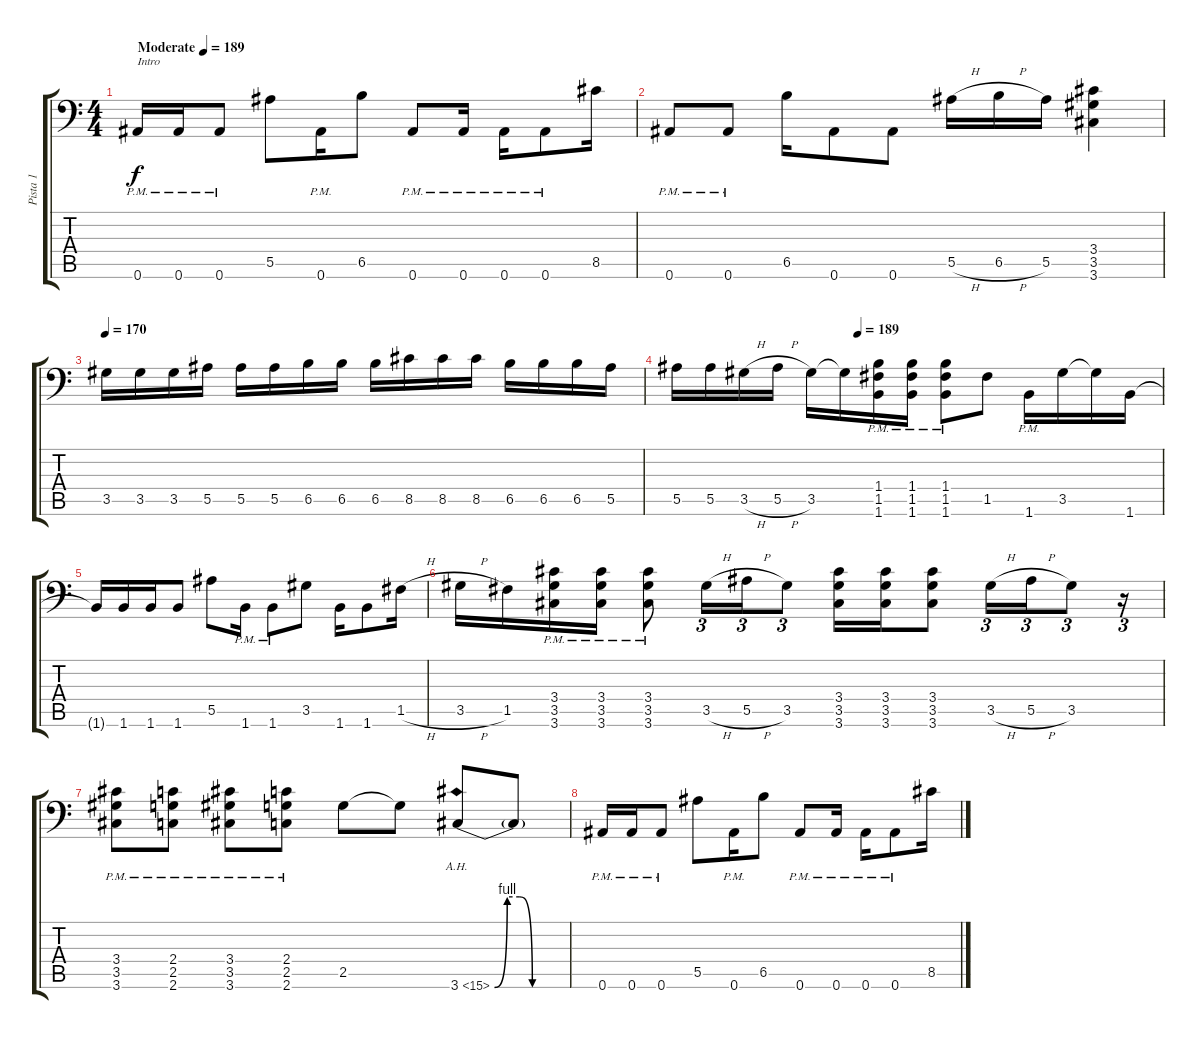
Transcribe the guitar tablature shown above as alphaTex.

\track ("Pista 1" "Pista 1") {instrument distortionguitar}
\staff {score tabs}
\tuning (C4 G3 Eb3 Bb2 F2 Bb1) {hide}
\ts (4 4)
\tempo (189 "Moderate")
\clef f4
\ks c
0.6{pm}.16{txt "Intro" dy f instrument distortionguitar} 0.6{pm}.16 0.6{pm}.8 5.5.8 0.6{pm}.16 6.5.8 0.6{pm}.8 0.6{pm}.16 0.6{pm}.16 0.6{pm}.8 8.5.16 |
0.6{pm}.8 0.6{pm}.8 6.5.16 0.6.8 0.6.8 5.5{h}.16 6.5{h}.16 5.5.16 (3.4 3.5 3.6).4 |
\tempo 170
3.5.16 3.5.16 3.5.16 5.5.16 5.5.16 5.5.16 6.5.16 6.5.16 6.5.16 8.5.16 8.5.16 8.5.16 6.5.16 6.5.16 6.5.16 5.5.16 |
\tempo (189 0.375)
5.5.16 5.5.16 3.5{h}.16 5.5{h}.16 3.5.16 3.5{t}.16 (1.4{pm} 1.5{pm} 1.6{pm}).16 (1.4{pm} 1.5{pm} 1.6{pm}).16 (1.4{pm} 1.5{pm} 1.6{pm}).8 1.5.8 1.6{pm}.16 3.5.16 3.5{t}.16 1.6.16 |
1.6{t}.16 1.6.16 1.6.16 1.6.8 5.5.8 1.6{pm}.16 1.6{pm}.8 3.5.8 1.6.16 1.6.8 1.5{h}.16 |
3.5{h}.16 1.5.16 (3.4{pm} 3.5{pm} 3.6{pm}).16 (3.4{pm} 3.5{pm} 3.6{pm}).16 (3.4{pm} 3.5{pm} 3.6{pm}).8 3.5{h}.16{tu (3 2)} 5.5{h}.16{tu (3 2)} 3.5.8{tu (3 2)} (3.4 3.5 3.6).16 (3.4 3.5 3.6).16 (3.4 3.5 3.6).8 3.5{h}.16{tu (3 2)} 5.5{h}.16{tu (3 2)} 3.5.8{tu (3 2)} r.16{tu (3 2)} |
(3.4{pm} 3.5{pm} 3.6{pm}).8 (2.4{pm} 2.5{pm} 2.6{pm}).8 (3.4{pm} 3.5{pm} 3.6{pm}).8 (2.4{pm} 2.5 2.6{pm}).8 2.5.8 2.5{t}.8 3.6{be (custom 0 0 10 4 20 4 30 0 60 0) ah 12}.8 3.6{t}.8 |
0.6{pm}.16 0.6{pm}.16 0.6{pm}.8 5.5.8 0.6{pm}.16 6.5.8 0.6{pm}.8 0.6{pm}.16 0.6{pm}.16 0.6{pm}.8 8.5.16
